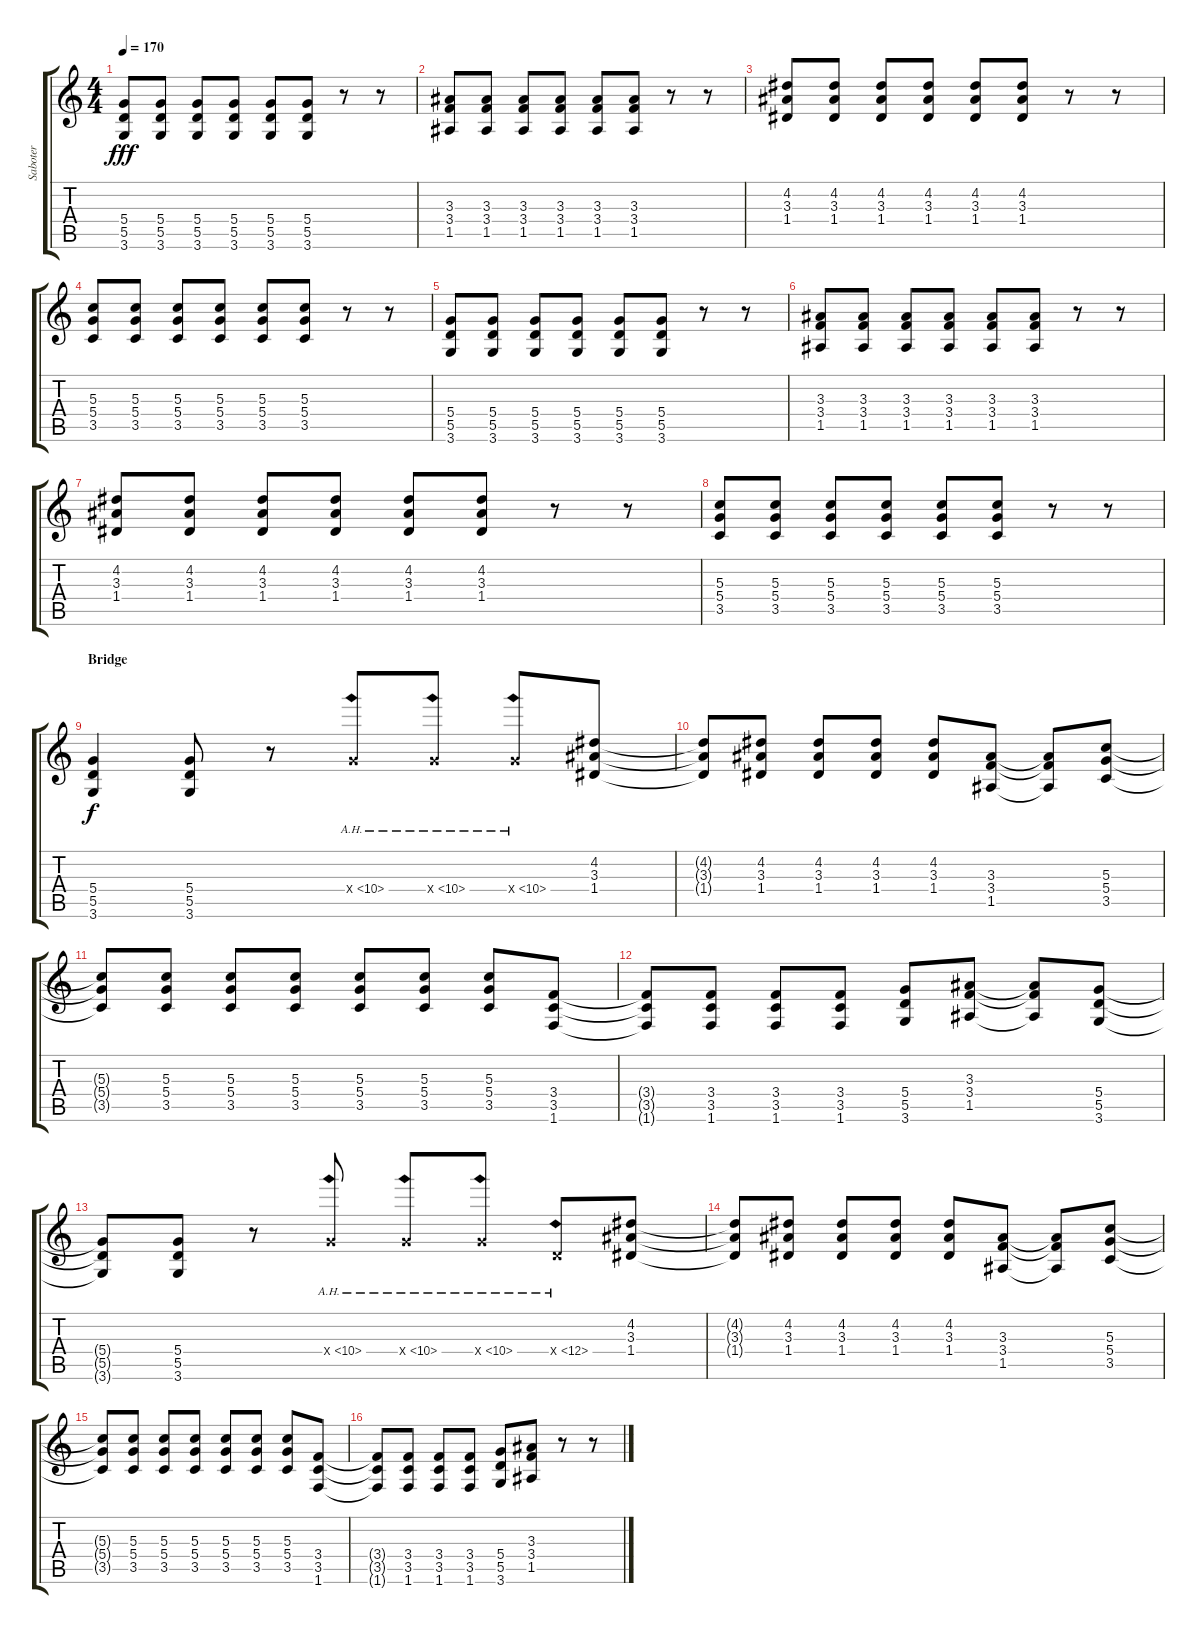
\track ("Saboter" "Saboter") {instrument distortionguitar}
\staff {score tabs}
\tuning (E4 B3 G3 D3 A2 E2) {hide}
\ts (4 4)
\tempo 170
\clef g2
\ks c
(5.4 5.5 3.6).8{dy fff} (5.4 5.5 3.6).8 (5.4 5.5 3.6).8 (5.4 5.5 3.6).8 (5.4 5.5 3.6).8 (5.4 5.5 3.6).8 r.8 r.8 |
(3.3 3.4 1.5).8 (3.3 3.4 1.5).8 (3.3 3.4 1.5).8 (3.3 3.4 1.5).8 (3.3 3.4 1.5).8 (3.3 3.4 1.5).8 r.8 r.8 |
(4.2 3.3 1.4).8 (4.2 3.3 1.4).8 (4.2 3.3 1.4).8 (4.2 3.3 1.4).8 (4.2 3.3 1.4).8 (4.2 3.3 1.4).8 r.8 r.8 |
(5.3 5.4 3.5).8 (5.3 5.4 3.5).8 (5.3 5.4 3.5).8 (5.3 5.4 3.5).8 (5.3 5.4 3.5).8 (5.3 5.4 3.5).8 r.8 r.8 |
(5.4 5.5 3.6).8 (5.4 5.5 3.6).8 (5.4 5.5 3.6).8 (5.4 5.5 3.6).8 (5.4 5.5 3.6).8 (5.4 5.5 3.6).8 r.8 r.8 |
(3.3 3.4 1.5).8 (3.3 3.4 1.5).8 (3.3 3.4 1.5).8 (3.3 3.4 1.5).8 (3.3 3.4 1.5).8 (3.3 3.4 1.5).8 r.8 r.8 |
(4.2 3.3 1.4).8 (4.2 3.3 1.4).8 (4.2 3.3 1.4).8 (4.2 3.3 1.4).8 (4.2 3.3 1.4).8 (4.2 3.3 1.4).8 r.8 r.8 |
(5.3 5.4 3.5).8 (5.3 5.4 3.5).8 (5.3 5.4 3.5).8 (5.3 5.4 3.5).8 (5.3 5.4 3.5).8 (5.3 5.4 3.5).8 r.8 r.8 |
\section ("" "Bridge")
(5.4 5.5 3.6).4{dy f} (5.4 5.5 3.6).8 r.8 5.4{ah 5 x}.8 5.4{ah 5 x}.8 5.4{ah 5 x}.8 (4.2 3.3 1.4).8 |
(4.2{t} 3.3{t} 1.4{t}).8 (4.2 3.3 1.4).8 (4.2 3.3 1.4).8 (4.2 3.3 1.4).8 (4.2 3.3 1.4).8 (3.3 3.4 1.5).8 (3.3{t} 3.4{t} 1.5{t}).8 (5.3 5.4 3.5).8 |
(5.3{t} 5.4{t} 3.5{t}).8 (5.3 5.4 3.5).8 (5.3 5.4 3.5).8 (5.3 5.4 3.5).8 (5.3 5.4 3.5).8 (5.3 5.4 3.5).8 (5.3 5.4 3.5).8 (3.4 3.5 1.6).8 |
(3.4{t} 3.5{t} 1.6{t}).8 (3.4 3.5 1.6).8 (3.4 3.5 1.6).8 (3.4 3.5 1.6).8 (5.4 5.5 3.6).8 (3.3 3.4 1.5).8 (3.3{t} 3.4{t} 1.5{t}).8 (5.4 5.5 3.6).8 |
(5.4{t} 5.5{t} 3.6{t}).8 (5.4 5.5 3.6).8 r.8 5.4{ah 5 x}.8 5.4{ah 5 x}.8 5.4{ah 5 x}.8 0.4{ah 12 x}.8 (4.2 3.3 1.4).8 |
(4.2{t} 3.3{t} 1.4{t}).8 (4.2 3.3 1.4).8 (4.2 3.3 1.4).8 (4.2 3.3 1.4).8 (4.2 3.3 1.4).8 (3.3 3.4 1.5).8 (3.3{t} 3.4{t} 1.5{t}).8 (5.3 5.4 3.5).8 |
(5.3{t} 5.4{t} 3.5{t}).8 (5.3 5.4 3.5).8 (5.3 5.4 3.5).8 (5.3 5.4 3.5).8 (5.3 5.4 3.5).8 (5.3 5.4 3.5).8 (5.3 5.4 3.5).8 (3.4 3.5 1.6).8 |
(3.4{t} 3.5{t} 1.6{t}).8 (3.4 3.5 1.6).8 (3.4 3.5 1.6).8 (3.4 3.5 1.6).8 (5.4 5.5 3.6).8 (3.3 3.4 1.5).8 r.8 r.8
